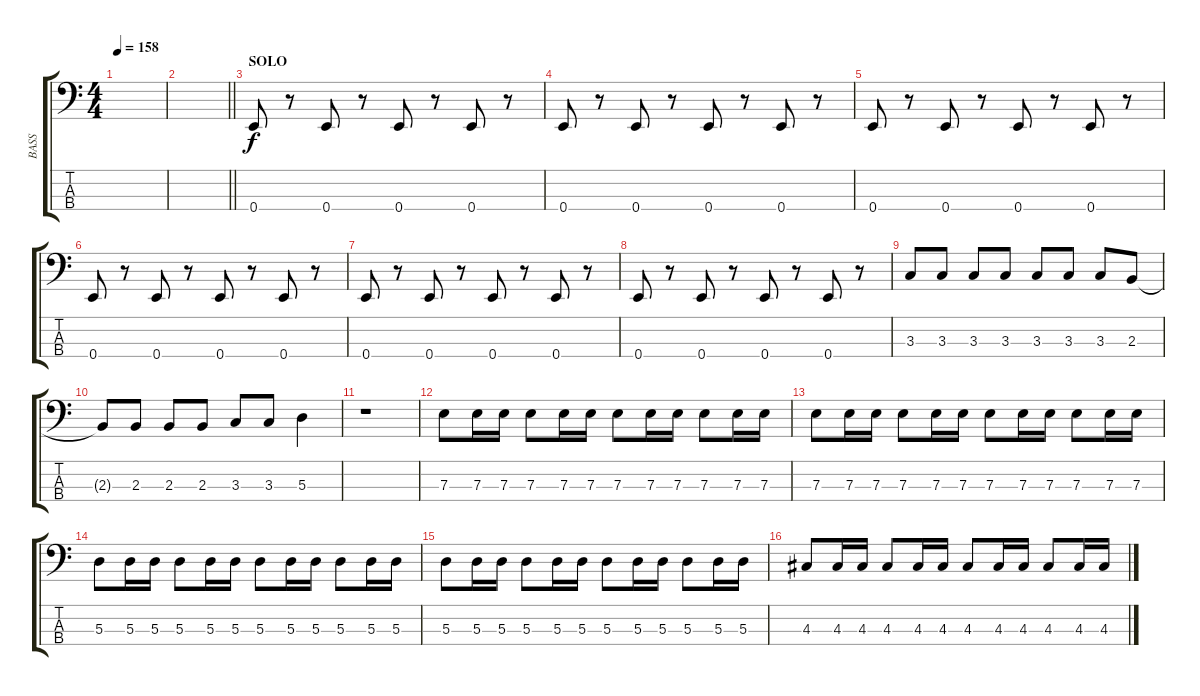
\track ("BASS" "BASS") {instrument electricbasspick}
\staff {score tabs}
\tuning (G2 D2 A1 E1) {hide}
\ts (4 4)
\tempo 158
\clef f4
\ks c
|
\barLineRight lightlight
|
\section ("" "SOLO")
0.4.8 r.8 0.4.8 r.8 0.4.8 r.8 0.4.8 r.8 |
0.4.8 r.8 0.4.8 r.8 0.4.8 r.8 0.4.8 r.8 |
0.4.8 r.8 0.4.8 r.8 0.4.8 r.8 0.4.8 r.8 |
0.4.8 r.8 0.4.8 r.8 0.4.8 r.8 0.4.8 r.8 |
0.4.8 r.8 0.4.8 r.8 0.4.8 r.8 0.4.8 r.8 |
0.4.8 r.8 0.4.8 r.8 0.4.8 r.8 0.4.8 r.8 |
3.3.8 3.3.8 3.3.8 3.3.8 3.3.8 3.3.8 3.3.8 2.3.8 |
2.3{t}.8 2.3.8 2.3.8 2.3.8 3.3.8 3.3.8 5.3.4 |
r.1 |
7.3.8 7.3.16 7.3.16 7.3.8 7.3.16 7.3.16 7.3.8 7.3.16 7.3.16 7.3.8 7.3.16 7.3.16 |
7.3.8 7.3.16 7.3.16 7.3.8 7.3.16 7.3.16 7.3.8 7.3.16 7.3.16 7.3.8 7.3.16 7.3.16 |
5.3.8 5.3.16 5.3.16 5.3.8 5.3.16 5.3.16 5.3.8 5.3.16 5.3.16 5.3.8 5.3.16 5.3.16 |
5.3.8 5.3.16 5.3.16 5.3.8 5.3.16 5.3.16 5.3.8 5.3.16 5.3.16 5.3.8 5.3.16 5.3.16 |
4.3.8 4.3.16 4.3.16 4.3.8 4.3.16 4.3.16 4.3.8 4.3.16 4.3.16 4.3.8 4.3.16 4.3.16
